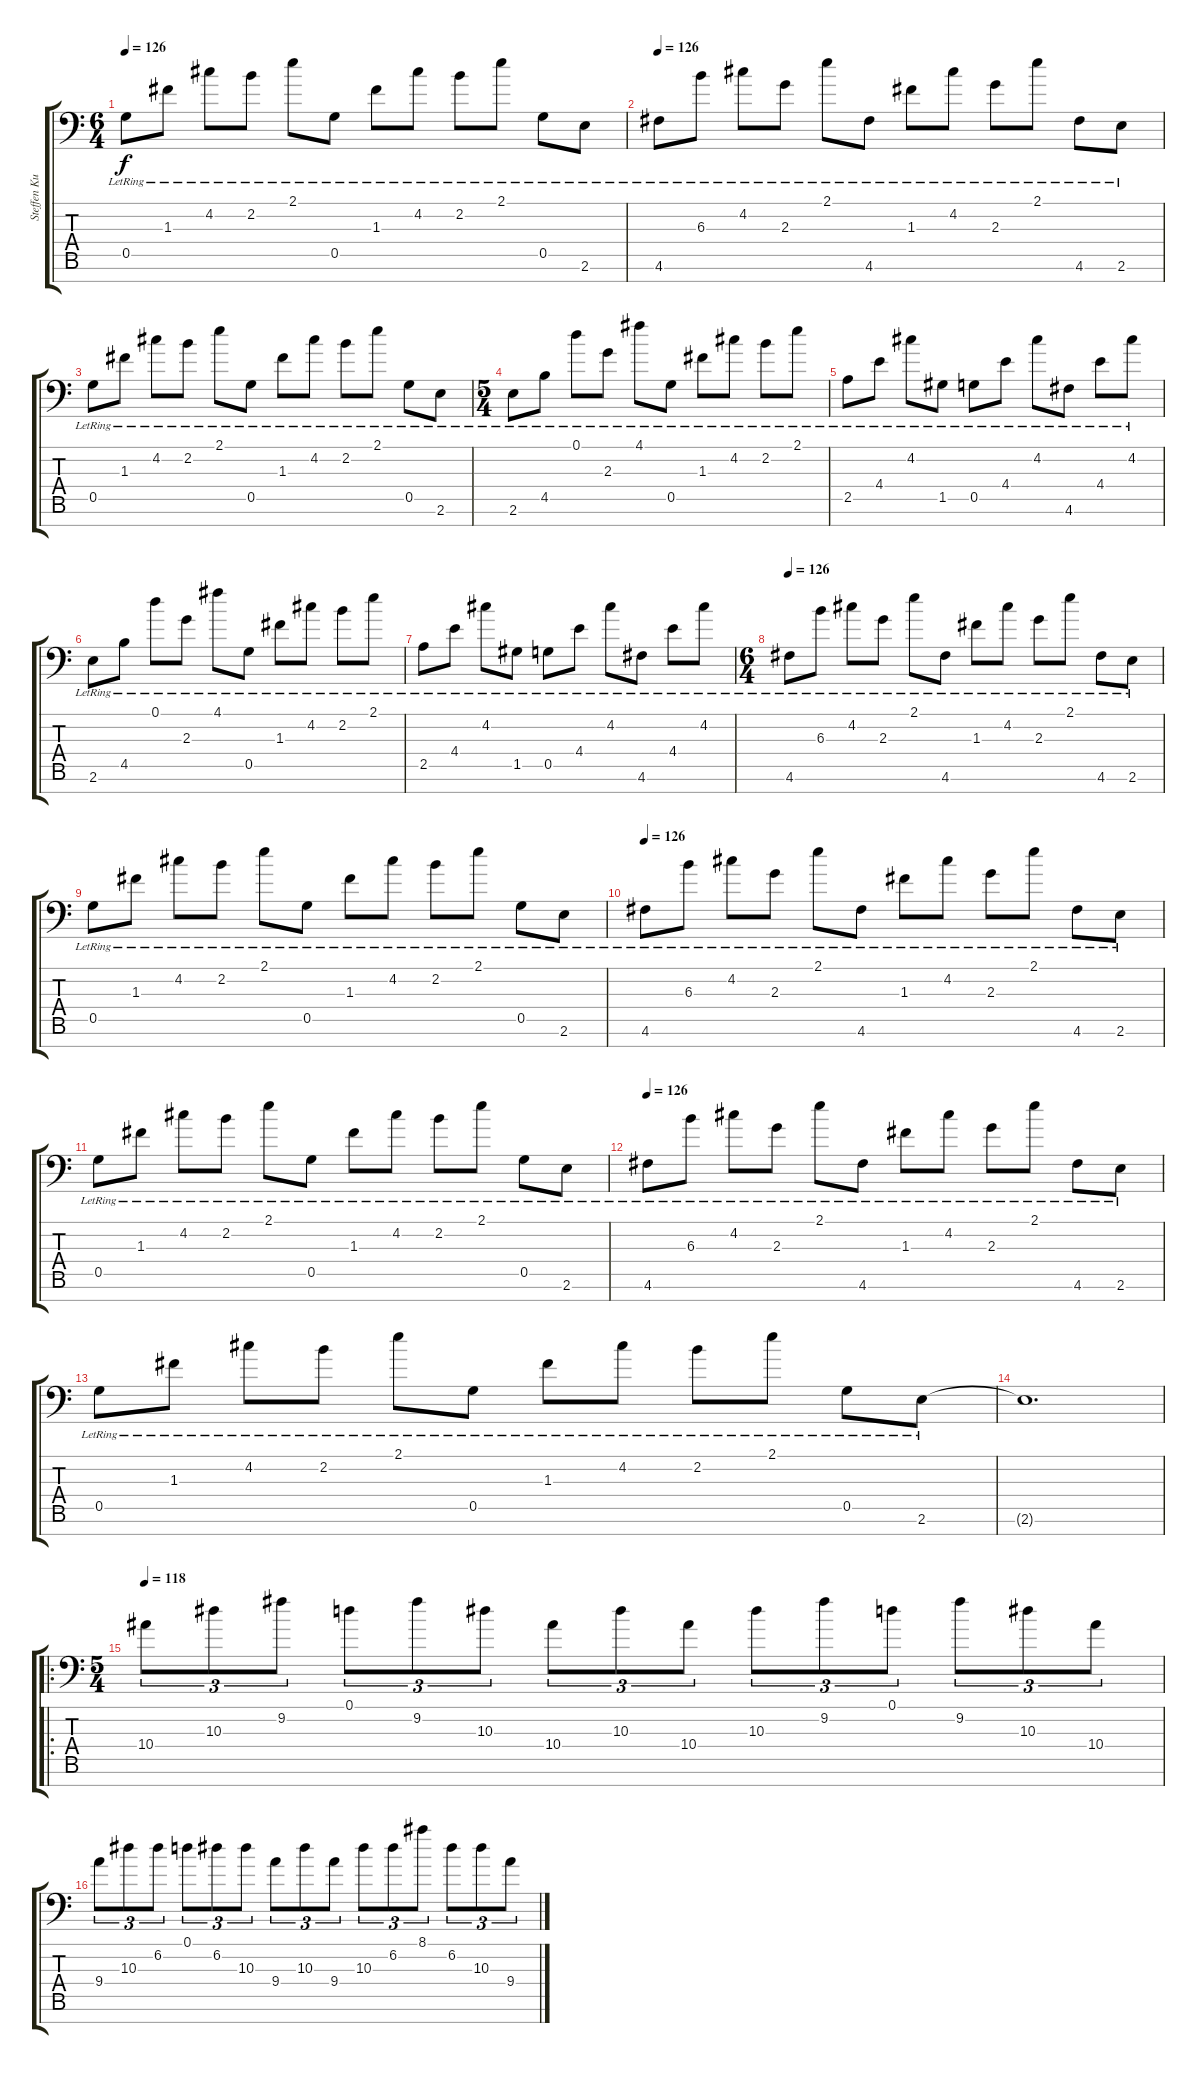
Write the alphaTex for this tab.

\track ("Steffen Kummerer" "Steffen Ku") {instrument distortionguitar}
\staff {score tabs}
\tuning (D4 A3 F3 C3 G2 D2 A1) {hide}
\ts (6 4)
\tempo 126
\clef f4
\ks c
0.5{lr}.8{dy f} 1.3{lr}.8 4.2{lr}.8 2.2{lr}.8 2.1{lr}.8 0.5{lr}.8 1.3{lr}.8 4.2{lr}.8 2.2{lr}.8 2.1{lr}.8 0.5{lr}.8 2.6{lr}.8 |
\tempo 126
4.6{lr}.8 6.3{lr}.8 4.2{lr}.8 2.3{lr}.8 2.1{lr}.8 4.6{lr}.8 1.3{lr}.8 4.2{lr}.8 2.3{lr}.8 2.1{lr}.8 4.6{lr}.8 2.6{lr}.8 |
0.5{lr}.8 1.3{lr}.8 4.2{lr}.8 2.2{lr}.8 2.1{lr}.8 0.5{lr}.8 1.3{lr}.8 4.2{lr}.8 2.2{lr}.8 2.1{lr}.8 0.5{lr}.8 2.6{lr}.8 |
\ts (5 4)
2.6{lr}.8 4.5{lr}.8 0.1{lr}.8 2.3{lr}.8 4.1{lr}.8 0.5{lr}.8 1.3{lr}.8 4.2{lr}.8 2.2{lr}.8 2.1{lr}.8 |
2.5{lr}.8 4.4{lr}.8 4.2{lr}.8 1.5{lr}.8 0.5{lr}.8 4.4{lr}.8 4.2{lr}.8 4.6{lr}.8 4.4{lr}.8 4.2{lr}.8 |
2.6{lr}.8 4.5{lr}.8 0.1{lr}.8 2.3{lr}.8 4.1{lr}.8 0.5{lr}.8 1.3{lr}.8 4.2{lr}.8 2.2{lr}.8 2.1{lr}.8 |
2.5{lr}.8 4.4{lr}.8 4.2{lr}.8 1.5{lr}.8 0.5{lr}.8 4.4{lr}.8 4.2{lr}.8 4.6{lr}.8 4.4{lr}.8 4.2{lr}.8 |
\ts (6 4)
\tempo 126
4.6{lr}.8 6.3{lr}.8 4.2{lr}.8 2.3{lr}.8 2.1{lr}.8 4.6{lr}.8 1.3{lr}.8 4.2{lr}.8 2.3{lr}.8 2.1{lr}.8 4.6{lr}.8 2.6{lr}.8 |
0.5{lr}.8 1.3{lr}.8 4.2{lr}.8 2.2{lr}.8 2.1{lr}.8 0.5{lr}.8 1.3{lr}.8 4.2{lr}.8 2.2{lr}.8 2.1{lr}.8 0.5{lr}.8 2.6{lr}.8 |
\tempo 126
4.6{lr}.8 6.3{lr}.8 4.2{lr}.8 2.3{lr}.8 2.1{lr}.8 4.6{lr}.8 1.3{lr}.8 4.2{lr}.8 2.3{lr}.8 2.1{lr}.8 4.6{lr}.8 2.6{lr}.8 |
0.5{lr}.8 1.3{lr}.8 4.2{lr}.8 2.2{lr}.8 2.1{lr}.8 0.5{lr}.8 1.3{lr}.8 4.2{lr}.8 2.2{lr}.8 2.1{lr}.8 0.5{lr}.8 2.6{lr}.8 |
\tempo 126
4.6{lr}.8 6.3{lr}.8 4.2{lr}.8 2.3{lr}.8 2.1{lr}.8 4.6{lr}.8 1.3{lr}.8 4.2{lr}.8 2.3{lr}.8 2.1{lr}.8 4.6{lr}.8 2.6{lr}.8 |
0.5{lr}.8 1.3{lr}.8 4.2{lr}.8 2.2{lr}.8 2.1{lr}.8 0.5{lr}.8 1.3{lr}.8 4.2{lr}.8 2.2{lr}.8 2.1{lr}.8 0.5{lr}.8 2.6{lr}.8 |
2.6{t}.1{d volume 12 instrument distortionguitar} |
\ro
\ts (5 4)
\tempo 118
10.4.8{tu (3 2)} 10.3.8{tu (3 2)} 9.2.8{tu (3 2)} 0.1.8{tu (3 2)} 9.2.8{tu (3 2)} 10.3.8{tu (3 2)} 10.4.8{tu (3 2)} 10.3.8{tu (3 2)} 10.4.8{tu (3 2)} 10.3.8{tu (3 2)} 9.2.8{tu (3 2)} 0.1.8{tu (3 2)} 9.2.8{tu (3 2)} 10.3.8{tu (3 2)} 10.4.8{tu (3 2)} |
9.4.8{tu (3 2)} 10.3.8{tu (3 2)} 6.2.8{tu (3 2)} 0.1.8{tu (3 2)} 6.2.8{tu (3 2)} 10.3.8{tu (3 2)} 9.4.8{tu (3 2)} 10.3.8{tu (3 2)} 9.4.8{tu (3 2)} 10.3.8{tu (3 2)} 6.2.8{tu (3 2)} 8.1.8{tu (3 2)} 6.2.8{tu (3 2)} 10.3.8{tu (3 2)} 9.4.8{tu (3 2)}
